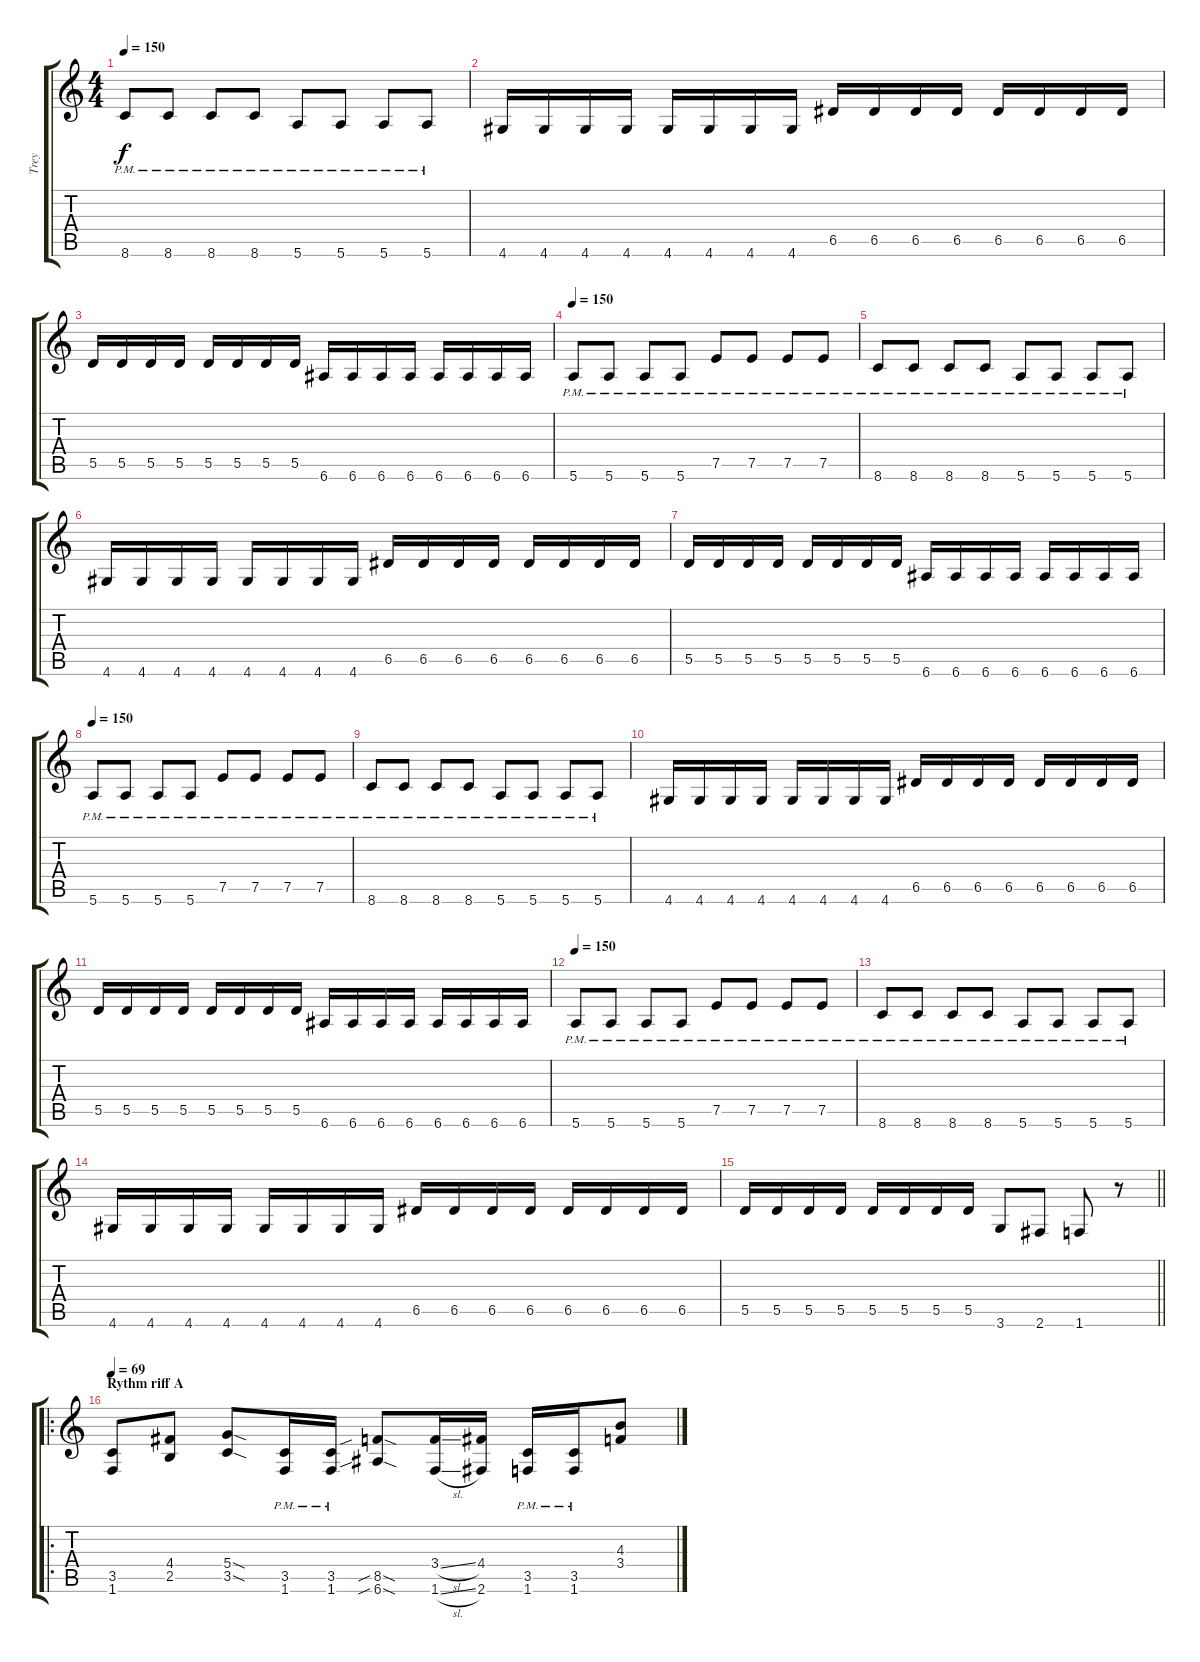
\track ("Trey" "Trey") {instrument distortionguitar}
\staff {score tabs}
\tuning (E4 B3 G3 D3 A2 E2) {hide}
\ts (4 4)
\tempo 150
\clef g2
\ks c
8.6{pm}.8{dy f} 8.6{pm}.8 8.6{pm}.8 8.6{pm}.8 5.6{pm}.8 5.6{pm}.8 5.6{pm}.8 5.6{pm}.8 |
4.6.16 4.6.16 4.6.16 4.6.16 4.6.16 4.6.16 4.6.16 4.6.16 6.5.16 6.5.16 6.5.16 6.5.16 6.5.16 6.5.16 6.5.16 6.5.16 |
5.5.16 5.5.16 5.5.16 5.5.16 5.5.16 5.5.16 5.5.16 5.5.16 6.6.16 6.6.16 6.6.16 6.6.16 6.6.16 6.6.16 6.6.16 6.6.16 |
\tempo 150
5.6{pm}.8 5.6{pm}.8 5.6{pm}.8 5.6{pm}.8 7.5{pm}.8 7.5{pm}.8 7.5{pm}.8 7.5{pm}.8 |
8.6{pm}.8 8.6{pm}.8 8.6{pm}.8 8.6{pm}.8 5.6{pm}.8 5.6{pm}.8 5.6{pm}.8 5.6{pm}.8 |
4.6.16 4.6.16 4.6.16 4.6.16 4.6.16 4.6.16 4.6.16 4.6.16 6.5.16 6.5.16 6.5.16 6.5.16 6.5.16 6.5.16 6.5.16 6.5.16 |
5.5.16 5.5.16 5.5.16 5.5.16 5.5.16 5.5.16 5.5.16 5.5.16 6.6.16 6.6.16 6.6.16 6.6.16 6.6.16 6.6.16 6.6.16 6.6.16 |
\tempo 150
5.6{pm}.8 5.6{pm}.8 5.6{pm}.8 5.6{pm}.8 7.5{pm}.8 7.5{pm}.8 7.5{pm}.8 7.5{pm}.8 |
8.6{pm}.8 8.6{pm}.8 8.6{pm}.8 8.6{pm}.8 5.6{pm}.8 5.6{pm}.8 5.6{pm}.8 5.6{pm}.8 |
4.6.16 4.6.16 4.6.16 4.6.16 4.6.16 4.6.16 4.6.16 4.6.16 6.5.16 6.5.16 6.5.16 6.5.16 6.5.16 6.5.16 6.5.16 6.5.16 |
5.5.16 5.5.16 5.5.16 5.5.16 5.5.16 5.5.16 5.5.16 5.5.16 6.6.16 6.6.16 6.6.16 6.6.16 6.6.16 6.6.16 6.6.16 6.6.16 |
\tempo 150
5.6{pm}.8 5.6{pm}.8 5.6{pm}.8 5.6{pm}.8 7.5{pm}.8 7.5{pm}.8 7.5{pm}.8 7.5{pm}.8 |
8.6{pm}.8 8.6{pm}.8 8.6{pm}.8 8.6{pm}.8 5.6{pm}.8 5.6{pm}.8 5.6{pm}.8 5.6{pm}.8 |
4.6.16 4.6.16 4.6.16 4.6.16 4.6.16 4.6.16 4.6.16 4.6.16 6.5.16 6.5.16 6.5.16 6.5.16 6.5.16 6.5.16 6.5.16 6.5.16 |
\barLineRight lightlight
5.5.16 5.5.16 5.5.16 5.5.16 5.5.16 5.5.16 5.5.16 5.5.16 3.6.8 2.6.8 1.6.8 r.8 |
\ro
\section ("" "Rythm riff A")
\tempo 69
(3.5 1.6).8 (4.4 2.5).8 (5.4{sod} 3.5{sod}).8 (3.5{pm} 1.6{pm}).16 (3.5{pm} 1.6{pm}).16 (8.5{sib sod} 6.6{sib sod}).8 (3.4{sl} 1.6{sl}).16 (4.4 2.6).16 (3.5{pm} 1.6{pm}).16 (3.5{pm} 1.6{pm}).16 (4.3 3.4).8
